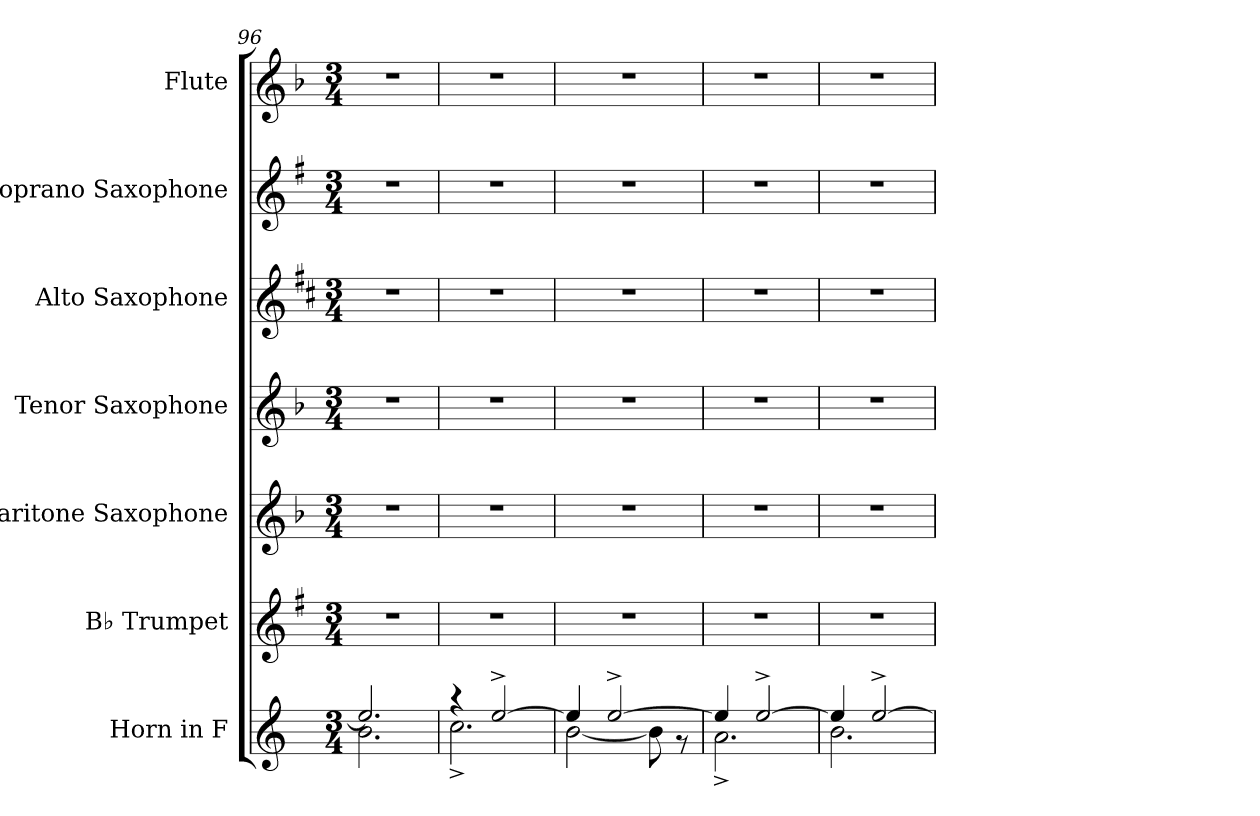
**kern	**kern	**kern	**kern	**kern	**kern	**kern
*part7	*part6	*part5	*part4	*part3	*part2	*part1
*staff7	*staff6	*staff5	*staff4	*staff3	*staff2	*staff1
*I"Horn in F	*I"B♭ Trumpet	*I"Baritone Saxophone	*I"Tenor Saxophone	*I"Alto Saxophone	*I"Soprano Saxophone	*I"Flute
*	*I'B♭ Tpt.	*I'Bar. Sax.	*I'T. Sax.	*I'A. Sax.	*I'S. Sax.	*I'Fl.
*clefG2	*clefG2	*clefG2	*clefG2	*clefG2	*clefG2	*clefG2
*ITrd4c7	*ITrd1c2	*ITrd12c21	*ITrd8c14	*ITrd5c9	*ITrd1c2	*
*k[b-]	*k[b-]	*k[b-]	*k[b-]	*k[b-]	*k[b-]	*k[b-]
*M3/4	*M3/4	*M3/4	*M3/4	*M3/4	*M3/4	*M3/4
=96	=96	=96	=96	=96	=96	=96
*^	*	*	*	*	*	*
2.a/]	2.e\	2.r	2.r	2.r	2.r	2.r	2.r
=97	=97	=97	=97	=97	=97	=97	=97
4r	2.f^\	2.r	2.r	2.r	2.r	2.r	2.r
[2a^/	.	.	.	.	.	.	.
=98	=98	=98	=98	=98	=98	=98	=98
4a/]	[2e\	2.r	2.r	2.r	2.r	2.r	2.r
[2a^/	.	.	.	.	.	.	.
.	8e\]	.	.	.	.	.	.
.	8r	.	.	.	.	.	.
=99	=99	=99	=99	=99	=99	=99	=99
4a/]	2.d^\	2.r	2.r	2.r	2.r	2.r	2.r
[2a^/	.	.	.	.	.	.	.
=100	=100	=100	=100	=100	=100	=100	=100
4a/]	2.e\	2.r	2.r	2.r	2.r	2.r	2.r
[2a^/	.	.	.	.	.	.	.
*v	*v	*	*	*	*	*	*
=	=	=	=	=	=	=
*-	*-	*-	*-	*-	*-	*-
